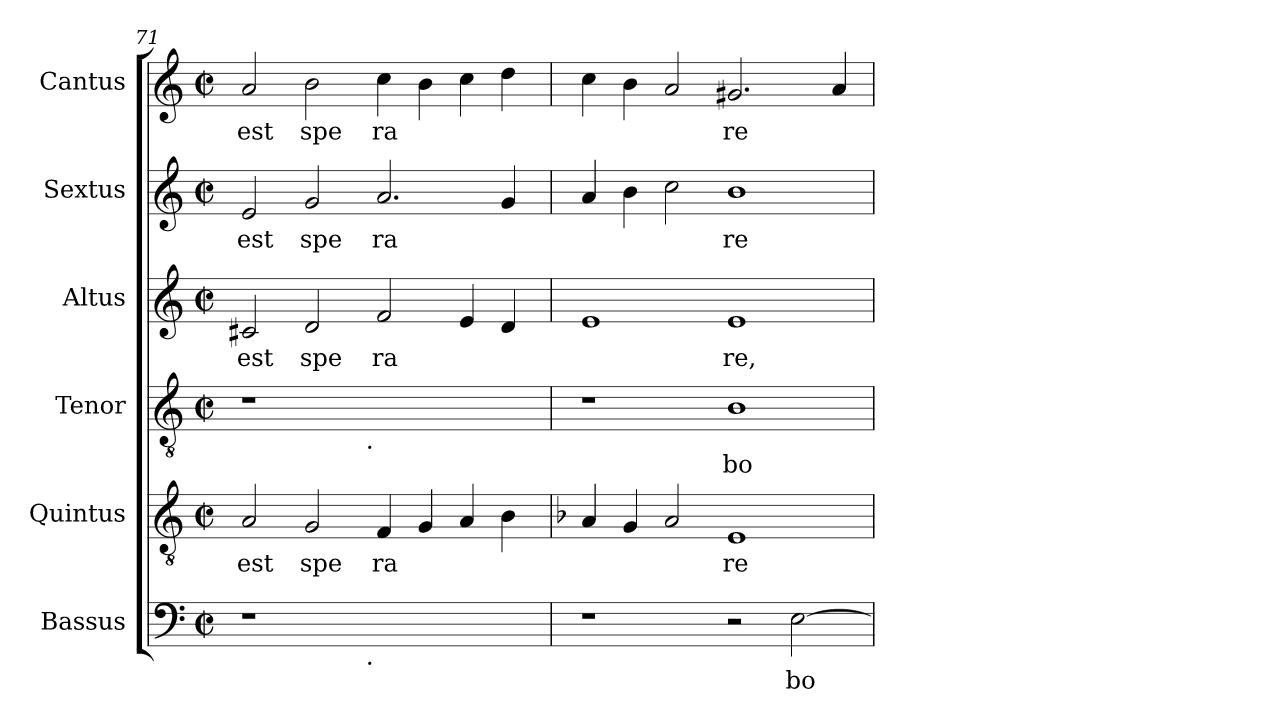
**kern	**text	**kern	**text	**kern	**text	**kern	**text	**kern	**text	**kern	**text
*part6	*part6	*part5	*part5	*part4	*part4	*part3	*part3	*part2	*part2	*part1	*part1
*staff6	*staff6	*staff5	*staff5	*staff4	*staff4	*staff3	*staff3	*staff2	*staff2	*staff1	*staff1
*I"Bassus	*	*I"Quintus	*	*I"Tenor	*	*I"Altus	*	*I"Sextus	*	*I"Cantus	*
*clefF4	*	*clefGv2	*	*clefGv2	*	*clefG2	*	*clefG2	*	*clefG2	*
*k[]	*	*k[]	*	*k[]	*	*k[]	*	*k[]	*	*k[]	*
*C:	*	*C:	*	*C:	*	*C:	*	*C:	*	*C:	*
*M2/2	*	*M2/2	*	*M2/2	*	*M2/2	*	*M2/2	*	*M2/2	*
*met(c|)	*	*met(c|)	*	*met(c|)	*	*met(c|)	*	*met(c|)	*	*met(c|)	*
=71	=71	=71	=71	=71	=71	=71	=71	=71	=71	=71	=71
!	!	!	!LO:LY:b:cj	!	!	!	!LO:LY:b:cj	!	!LO:LY:b:cj	!	!LO:LY:b:cj
*^	*	*	*	*^	*	*	*	*	*	*	*
1r	2ryy	.	2A/	est	1r	2ryy	.	2c#X/	est	2e/	est	2a/	est
!	!	!	!	!LO:LY:b:cj	!	!	!	!	!LO:LY:b:cj	!	!LO:LY:b:cj	!	!LO:LY:b:cj
.	4...ryy	.	2G/	spe	.	4...ryy	.	2d/	spe	2g/	spe	2b\	spe
!	!	!	!	!	!	!LO:TX:b:t=.	!	!	!	!	!	!	!
!	!LO:TX:b:t=.	!	!	!	!	!	!	!	!	!	!	!	!
.	1ryy	.	.	.	.	1ryy	.	.	.	.	.	.	.
!	!	!	!	!LO:LY:b:cj	!	!	!	!	!LO:LY:b:cj	!	!LO:LY:b:cj	!	!LO:LY:b:cj
1ryy	.	.	4F/	ra	1ryy	.	.	2f/	ra	2.a/	ra	4cc\	ra
!	!	!	!	!LO:LY:b:cj	!	!	!	!	!	!	!	!	!LO:LY:b:cj
.	.	.	4G/	.	.	.	.	.	.	.	.	4b\	.
!	!	!	!	!LO:LY:b:cj	!	!	!	!	!LO:LY:b:cj	!	!	!	!LO:LY:b:cj
.	.	.	4A/	.	.	.	.	4e/	.	.	.	4cc\	.
!	!	!	!	!LO:LY:b:cj	!	!	!	!	!LO:LY:b:cj	!	!LO:LY:b:cj	!	!LO:LY:b:cj
.	.	.	4B\	.	.	.	.	4d/	.	4g/	.	4dd\	.
.	32ryy	.	.	.	.	32ryy	.	.	.	.	.	.	.
*v	*v	*	*	*	*v	*v	*	*	*	*	*	*	*
=72	=72	=72	=72	=72	=72	=72	=72	=72	=72	=72	=72
*	*	*k[b-]	*	*	*	*	*	*	*	*	*
*	*	*F:	*	*	*	*	*	*	*	*	*
*^	*	*	*	*^	*	*	*	*	*	*	*
!	!	!	!	!LO:LY:b:cj	!	!	!	!	!LO:LY:b:cj	!	!LO:LY:b:cj	!	!LO:LY:b:cj
*v	*v	*	*	*	*v	*v	*	*	*	*	*	*	*
1r	.	4A/	.	1r	.	1e	.	4a/	.	4cc\	.
!	!	!	!LO:LY:b:cj	!	!	!	!	!	!LO:LY:b:cj	!	!LO:LY:b:cj
.	.	4G/	.	.	.	.	.	4b\	.	4b\	.
!	!	!	!LO:LY:b:cj	!	!	!	!	!	!LO:LY:b:cj	!	!LO:LY:b:cj
.	.	2A/	.	.	.	.	.	2cc\	.	2a/	.
!	!	!	!LO:LY:b:cj	!	!LO:LY:b:cj	!	!LO:LY:b:cj	!	!LO:LY:b:cj	!	!LO:LY:b:cj
2r	.	1E	re	1B	bo	1e	re,	1b	re	2.g#X/	re
!	!LO:LY:b:cj	!	!	!	!	!	!	!	!	!	!
[>2E\	bo-	.	.	.	.	.	.	.	.	.	.
!	!	!	!	!	!	!	!	!	!	!	!LO:LY:b:cj
.	.	.	.	.	.	.	.	.	.	4a/	.
=	=	=	=	=	=	=	=	=	=	=	=
*-	*-	*-	*-	*-	*-	*-	*-	*-	*-	*-	*-
